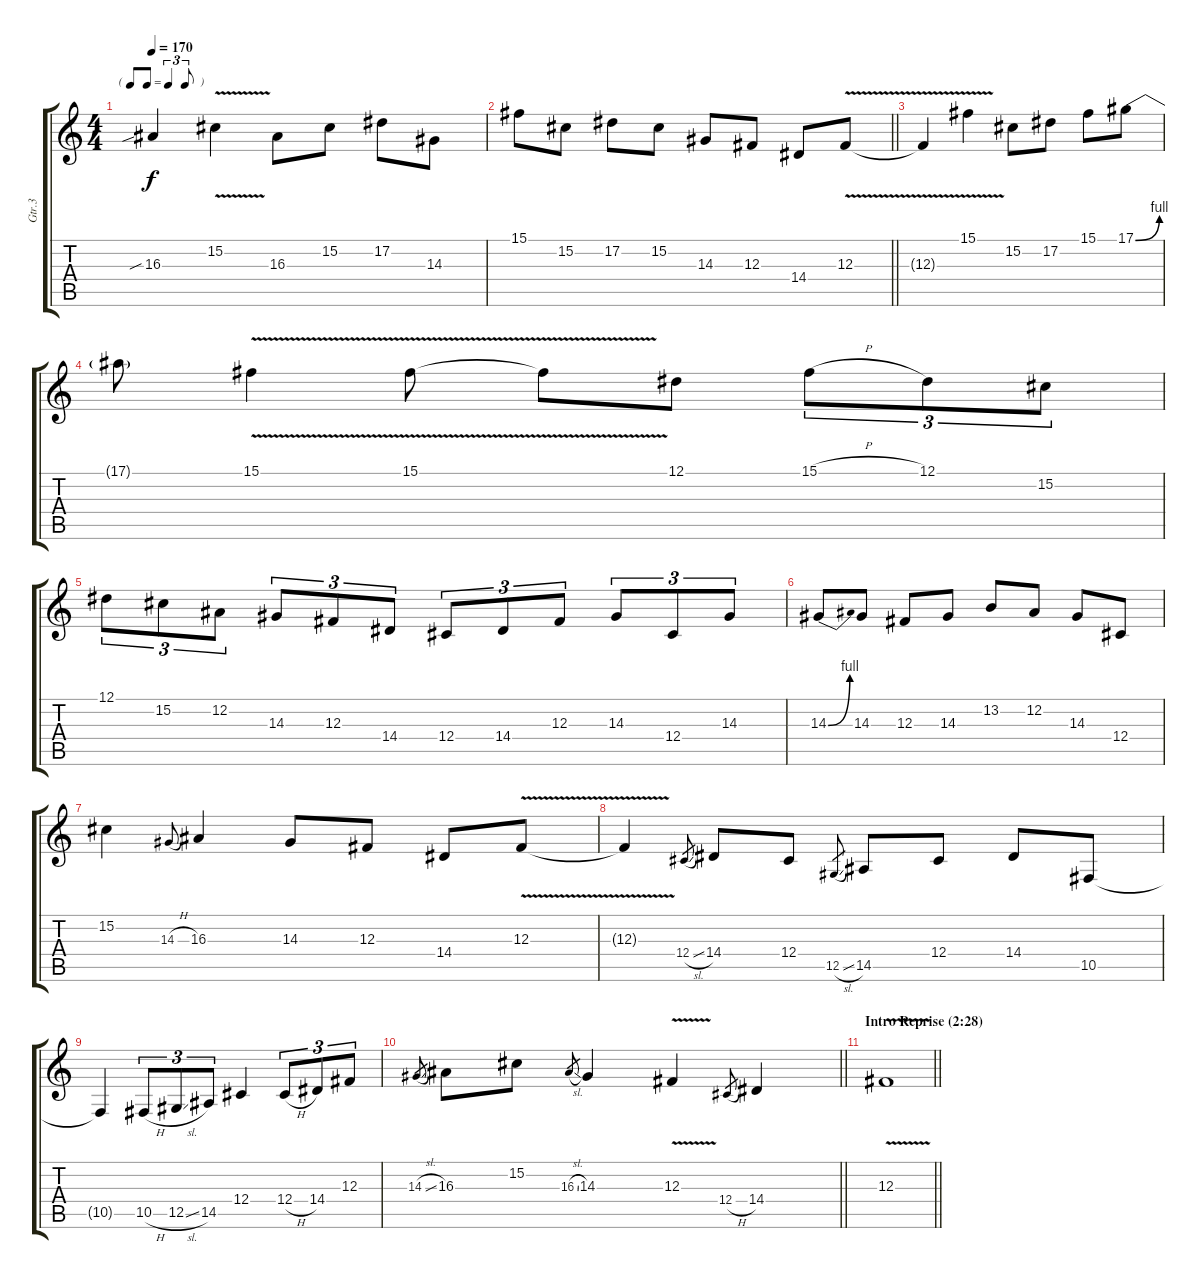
\track ("Gtr.3" "Gtr.3") {instrument violin}
\staff {score tabs}
\tuning (Eb4 Bb3 Gb3 Db3 Ab2 Eb2) {hide}
\ts (4 4)
\tf triplet8th
\tempo 170
\clef g2
\ks c
16.3{sib}.4{dy f} 15.2{v}.4 16.3.8 15.2.8 17.2.8 14.3.8 |
\barLineRight lightlight
15.1.8 15.2.8 17.2.8 15.2.8 14.3.8 12.3.8 14.4.8 12.3{v}.8 |
12.3{t}.4 15.1{v}.4 15.2.8 17.2.8 15.1.8 17.1{be (bend 0 0 60 4)}.8 |
17.1{t}.8 15.1{v}.4 15.1{v}.8 15.1{t}.8 12.1.8 15.1{h}.8{tu (3 2)} 12.1.8{tu (3 2)} 15.2.8{tu (3 2)} |
12.1.8{tu (3 2)} 15.2.8{tu (3 2)} 12.2.8{tu (3 2)} 14.3.8{tu (3 2)} 12.3.8{tu (3 2)} 14.4.8{tu (3 2)} 12.4.8{tu (3 2)} 14.4.8{tu (3 2)} 12.3.8{tu (3 2)} 14.3.8{tu (3 2)} 12.4.8{tu (3 2)} 14.3.8{tu (3 2)} |
14.3{be (bend 0 0 60 4)}.8 14.3.8 12.3.8 14.3.8 13.2.8 12.2.8 14.3.8 12.4.8 |
15.2.4 14.3{h}.8{gr onbeat} 16.3.4 14.3.8 12.3.8 14.4.8 12.3{v}.8 |
12.3{t}.4 12.4{sl}.8{gr} 14.4.8 12.4.8 12.5{sl}.8{gr} 14.5.8 12.4.8 14.4.8 10.5.8 |
10.5{t}.4 10.5{h}.8{tu (3 2)} 12.5{sl}.8{tu (3 2)} 14.5.8{tu (3 2)} 12.4.4 12.4{h}.8{tu (3 2)} 14.4.8{tu (3 2)} 12.3.8{tu (3 2)} |
\barLineRight lightlight
14.3{sl}.8{gr} 16.3.8 15.2.8 16.3{sl}.8{gr} 14.3.4 12.3{v}.4 12.4{h}.8{gr} 14.4.4 |
\section ("" "Intro Reprise (2:28)")
\barLineRight lightlight
12.3{v}.1{volume 1}
